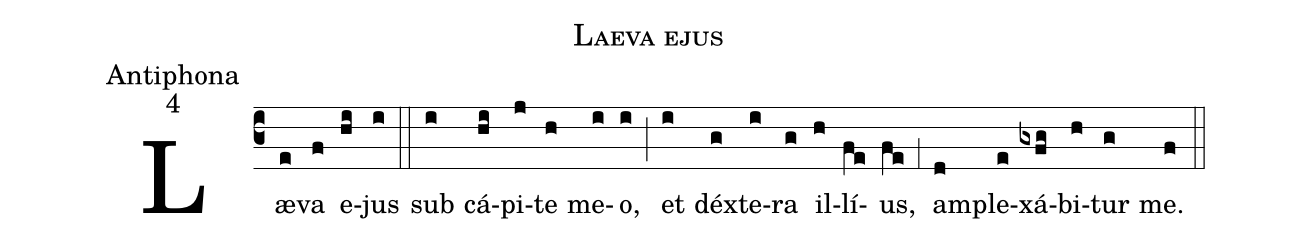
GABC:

name:Laeva ejus;
office-part:Antiphona;
mode:4;
%%
(c3) Læ(e)va(f) e(hi)jus(i) (::)
sub(i) cá(hi)pi(j)te(h) me(i)o,(i) (;) et(i) déx(g)te(i)ra(g) il(h)lí(fe)us,(fe) (,1) am(d)ple(e)xá(gxfg)bi(h)tur(g) me.(f) (::)
